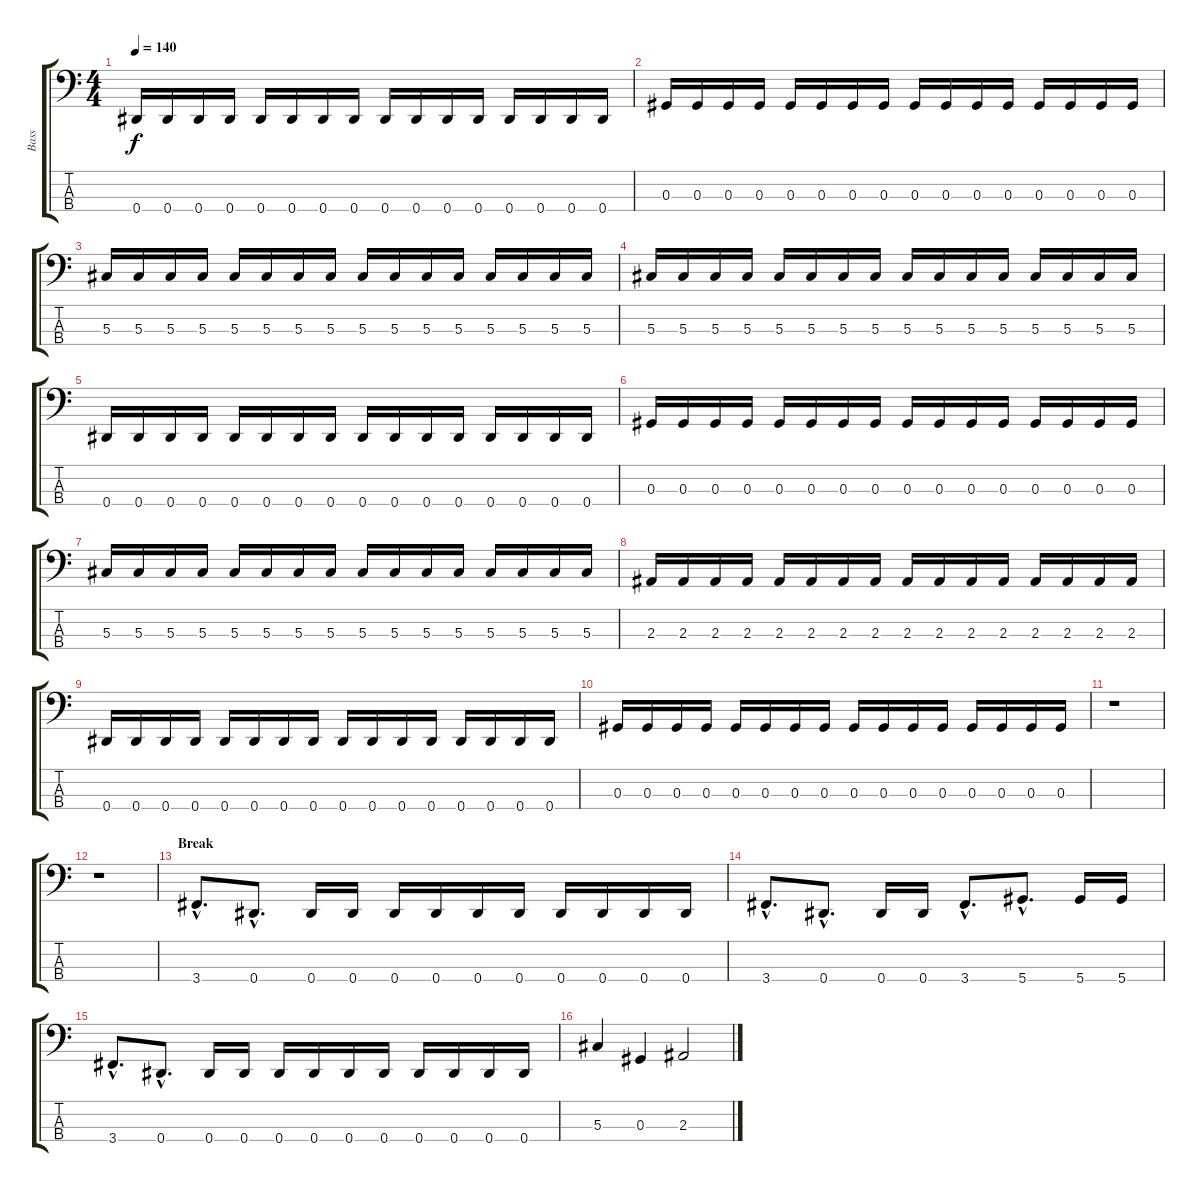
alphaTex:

\track ("Bass" "Bass") {instrument electricbassfinger}
\staff {score tabs}
\tuning (Gb2 Db2 Ab1 Eb1) {hide}
\ts (4 4)
\tempo 140
\clef f4
\ks c
0.4.16{dy f} 0.4.16 0.4.16 0.4.16 0.4.16 0.4.16 0.4.16 0.4.16 0.4.16 0.4.16 0.4.16 0.4.16 0.4.16 0.4.16 0.4.16 0.4.16 |
0.3.16 0.3.16 0.3.16 0.3.16 0.3.16 0.3.16 0.3.16 0.3.16 0.3.16 0.3.16 0.3.16 0.3.16 0.3.16 0.3.16 0.3.16 0.3.16 |
5.3.16 5.3.16 5.3.16 5.3.16 5.3.16 5.3.16 5.3.16 5.3.16 5.3.16 5.3.16 5.3.16 5.3.16 5.3.16 5.3.16 5.3.16 5.3.16 |
5.3.16 5.3.16 5.3.16 5.3.16 5.3.16 5.3.16 5.3.16 5.3.16 5.3.16 5.3.16 5.3.16 5.3.16 5.3.16 5.3.16 5.3.16 5.3.16 |
0.4.16 0.4.16 0.4.16 0.4.16 0.4.16 0.4.16 0.4.16 0.4.16 0.4.16 0.4.16 0.4.16 0.4.16 0.4.16 0.4.16 0.4.16 0.4.16 |
0.3.16 0.3.16 0.3.16 0.3.16 0.3.16 0.3.16 0.3.16 0.3.16 0.3.16 0.3.16 0.3.16 0.3.16 0.3.16 0.3.16 0.3.16 0.3.16 |
5.3.16 5.3.16 5.3.16 5.3.16 5.3.16 5.3.16 5.3.16 5.3.16 5.3.16 5.3.16 5.3.16 5.3.16 5.3.16 5.3.16 5.3.16 5.3.16 |
\section ("" "")
2.3.16 2.3.16 2.3.16 2.3.16 2.3.16 2.3.16 2.3.16 2.3.16 2.3.16 2.3.16 2.3.16 2.3.16 2.3.16 2.3.16 2.3.16 2.3.16 |
0.4.16 0.4.16 0.4.16 0.4.16 0.4.16 0.4.16 0.4.16 0.4.16 0.4.16 0.4.16 0.4.16 0.4.16 0.4.16 0.4.16 0.4.16 0.4.16 |
0.3.16 0.3.16 0.3.16 0.3.16 0.3.16 0.3.16 0.3.16 0.3.16 0.3.16 0.3.16 0.3.16 0.3.16 0.3.16 0.3.16 0.3.16 0.3.16 |
r.1 |
r.1 |
\section ("" "Break")
3.4{hac}.8{d} 0.4{hac}.8{d} 0.4.16 0.4.16 0.4.16 0.4.16 0.4.16 0.4.16 0.4.16 0.4.16 0.4.16 0.4.16 |
3.4{hac}.8{d} 0.4{hac}.8{d} 0.4.16 0.4.16 3.4{hac}.8{d} 5.4{hac}.8{d} 5.4.16 5.4.16 |
3.4{hac}.8{d} 0.4{hac}.8{d} 0.4.16 0.4.16 0.4.16 0.4.16 0.4.16 0.4.16 0.4.16 0.4.16 0.4.16 0.4.16 |
5.3.4 0.3.4 2.3.2
